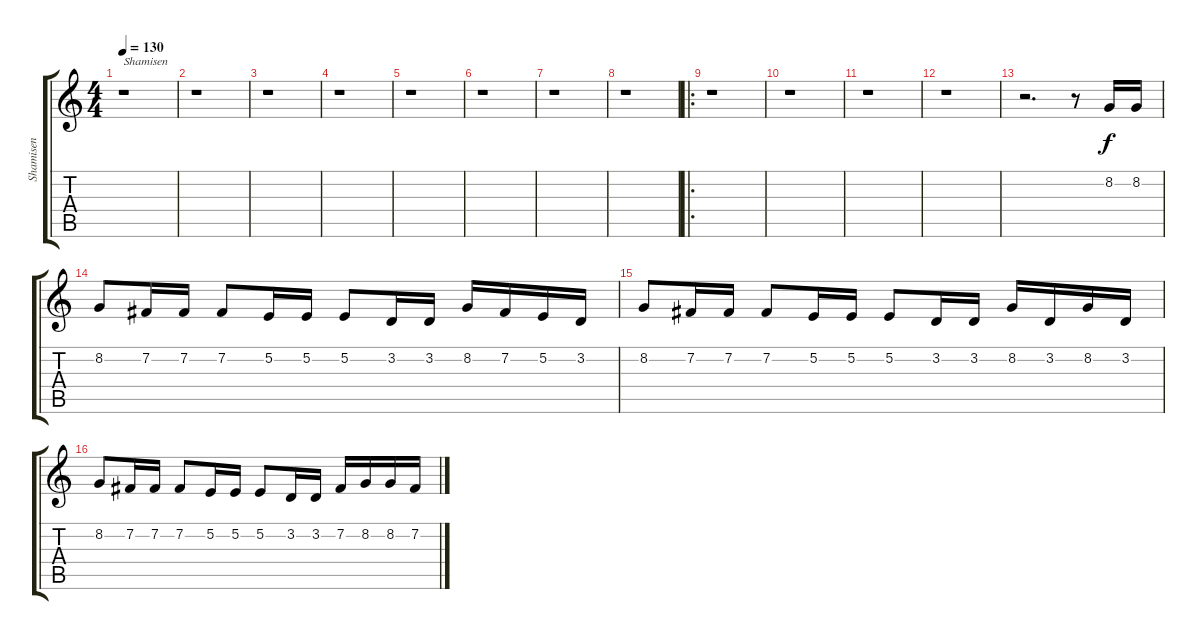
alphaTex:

\track ("Shamisen" "Shamisen") {instrument shamisen}
\staff {score tabs}
\tuning (E4 B3 G3 D3 A2 E2) {hide}
\ts (4 4)
\tempo 130
\clef g2
\ks c
r.1{txt "Shamisen" dy f instrument shamisen} |
r.1 |
r.1 |
r.1 |
r.1 |
r.1 |
r.1 |
r.1 |
\ro
r.1 |
r.1 |
r.1 |
r.1 |
r.2{d} r.8 8.2.16 8.2.16 |
8.2.8 7.2.16 7.2.16 7.2.8 5.2.16 5.2.16 5.2.8 3.2.16 3.2.16 8.2.16 7.2.16 5.2.16 3.2.16 |
8.2.8 7.2.16 7.2.16 7.2.8 5.2.16 5.2.16 5.2.8 3.2.16 3.2.16 8.2.16 3.2.16 8.2.16 3.2.16 |
8.2.8 7.2.16 7.2.16 7.2.8 5.2.16 5.2.16 5.2.8 3.2.16 3.2.16 7.2.16 8.2.16 8.2.16 7.2.16
